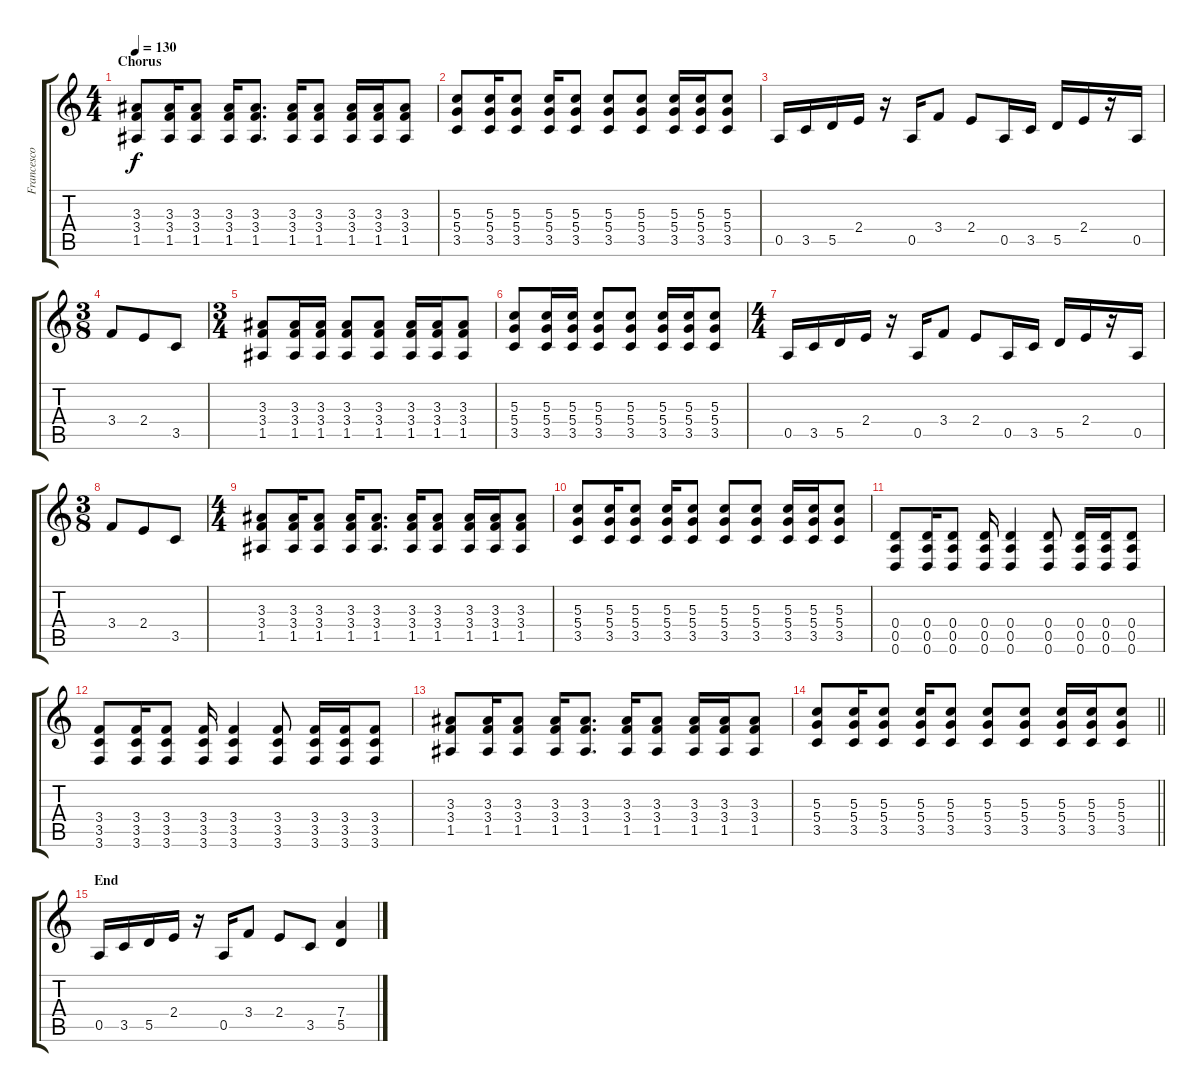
\track ("Francesco" "Francesco") {instrument overdrivenguitar}
\staff {score tabs}
\tuning (E4 B3 G3 D3 A2 D2) {hide}
\ts (4 4)
\section ("" "Chorus")
\tempo 130
\clef g2
\ks c
(3.3 3.4 1.5).8{dy f} (3.3 3.4 1.5).16 (3.3 3.4 1.5).8 (3.3 3.4 1.5).16 (3.3 3.4 1.5).8{d} (3.3 3.4 1.5).16 (3.3 3.4 1.5).8 (3.3 3.4 1.5).16 (3.3 3.4 1.5).16 (3.3 3.4 1.5).8 |
(5.3 5.4 3.5).8 (5.3 5.4 3.5).16 (5.3 5.4 3.5).8 (5.3 5.4 3.5).16 (5.3 5.4 3.5).8 (5.3 5.4 3.5).8 (5.3 5.4 3.5).8 (5.3 5.4 3.5).16 (5.3 5.4 3.5).16 (5.3 5.4 3.5).8 |
0.5.16 3.5.16 5.5.16 2.4.16 r.16 0.5.16 3.4.8 2.4.8 0.5.16 3.5.16 5.5.16 2.4.16 r.16 0.5.16 |
\ts (3 8)
3.4.8 2.4.8 3.5.8 |
\ts (3 4)
(3.3 3.4 1.5).8 (3.3 3.4 1.5).16 (3.3 3.4 1.5).16 (3.3 3.4 1.5).8 (3.3 3.4 1.5).8 (3.3 3.4 1.5).16 (3.3 3.4 1.5).16 (3.3 3.4 1.5).8 |
(5.3 5.4 3.5).8 (5.3 5.4 3.5).16 (5.3 5.4 3.5).16 (5.3 5.4 3.5).8 (5.3 5.4 3.5).8 (5.3 5.4 3.5).16 (5.3 5.4 3.5).16 (5.3 5.4 3.5).8 |
\ts (4 4)
0.5.16 3.5.16 5.5.16 2.4.16 r.16 0.5.16 3.4.8 2.4.8 0.5.16 3.5.16 5.5.16 2.4.16 r.16 0.5.16 |
\ts (3 8)
3.4.8 2.4.8 3.5.8 |
\ts (4 4)
(3.3 3.4 1.5).8 (3.3 3.4 1.5).16 (3.3 3.4 1.5).8 (3.3 3.4 1.5).16 (3.3 3.4 1.5).8{d} (3.3 3.4 1.5).16 (3.3 3.4 1.5).8 (3.3 3.4 1.5).16 (3.3 3.4 1.5).16 (3.3 3.4 1.5).8 |
(5.3 5.4 3.5).8 (5.3 5.4 3.5).16 (5.3 5.4 3.5).8 (5.3 5.4 3.5).16 (5.3 5.4 3.5).8 (5.3 5.4 3.5).8 (5.3 5.4 3.5).8 (5.3 5.4 3.5).16 (5.3 5.4 3.5).16 (5.3 5.4 3.5).8 |
(0.4 0.5 0.6).8 (0.4 0.5 0.6).16 (0.4 0.5 0.6).8 (0.4 0.5 0.6).16 (0.4 0.5 0.6).4 (0.4 0.5 0.6).8 (0.4 0.5 0.6).16 (0.4 0.5 0.6).16 (0.4 0.5 0.6).8 |
(3.4 3.5 3.6).8 (3.4 3.5 3.6).16 (3.4 3.5 3.6).8 (3.4 3.5 3.6).16 (3.4 3.5 3.6).4 (3.4 3.5 3.6).8 (3.4 3.5 3.6).16 (3.4 3.5 3.6).16 (3.4 3.5 3.6).8 |
(3.3 3.4 1.5).8 (3.3 3.4 1.5).16 (3.3 3.4 1.5).8 (3.3 3.4 1.5).16 (3.3 3.4 1.5).8{d} (3.3 3.4 1.5).16 (3.3 3.4 1.5).8 (3.3 3.4 1.5).16 (3.3 3.4 1.5).16 (3.3 3.4 1.5).8 |
\barLineRight lightlight
(5.3 5.4 3.5).8 (5.3 5.4 3.5).16 (5.3 5.4 3.5).8 (5.3 5.4 3.5).16 (5.3 5.4 3.5).8 (5.3 5.4 3.5).8 (5.3 5.4 3.5).8 (5.3 5.4 3.5).16 (5.3 5.4 3.5).16 (5.3 5.4 3.5).8 |
\section ("" "End")
0.5.16 3.5.16 5.5.16 2.4.16 r.16 0.5.16 3.4.8 2.4.8 3.5.8 (7.4 5.5).4
